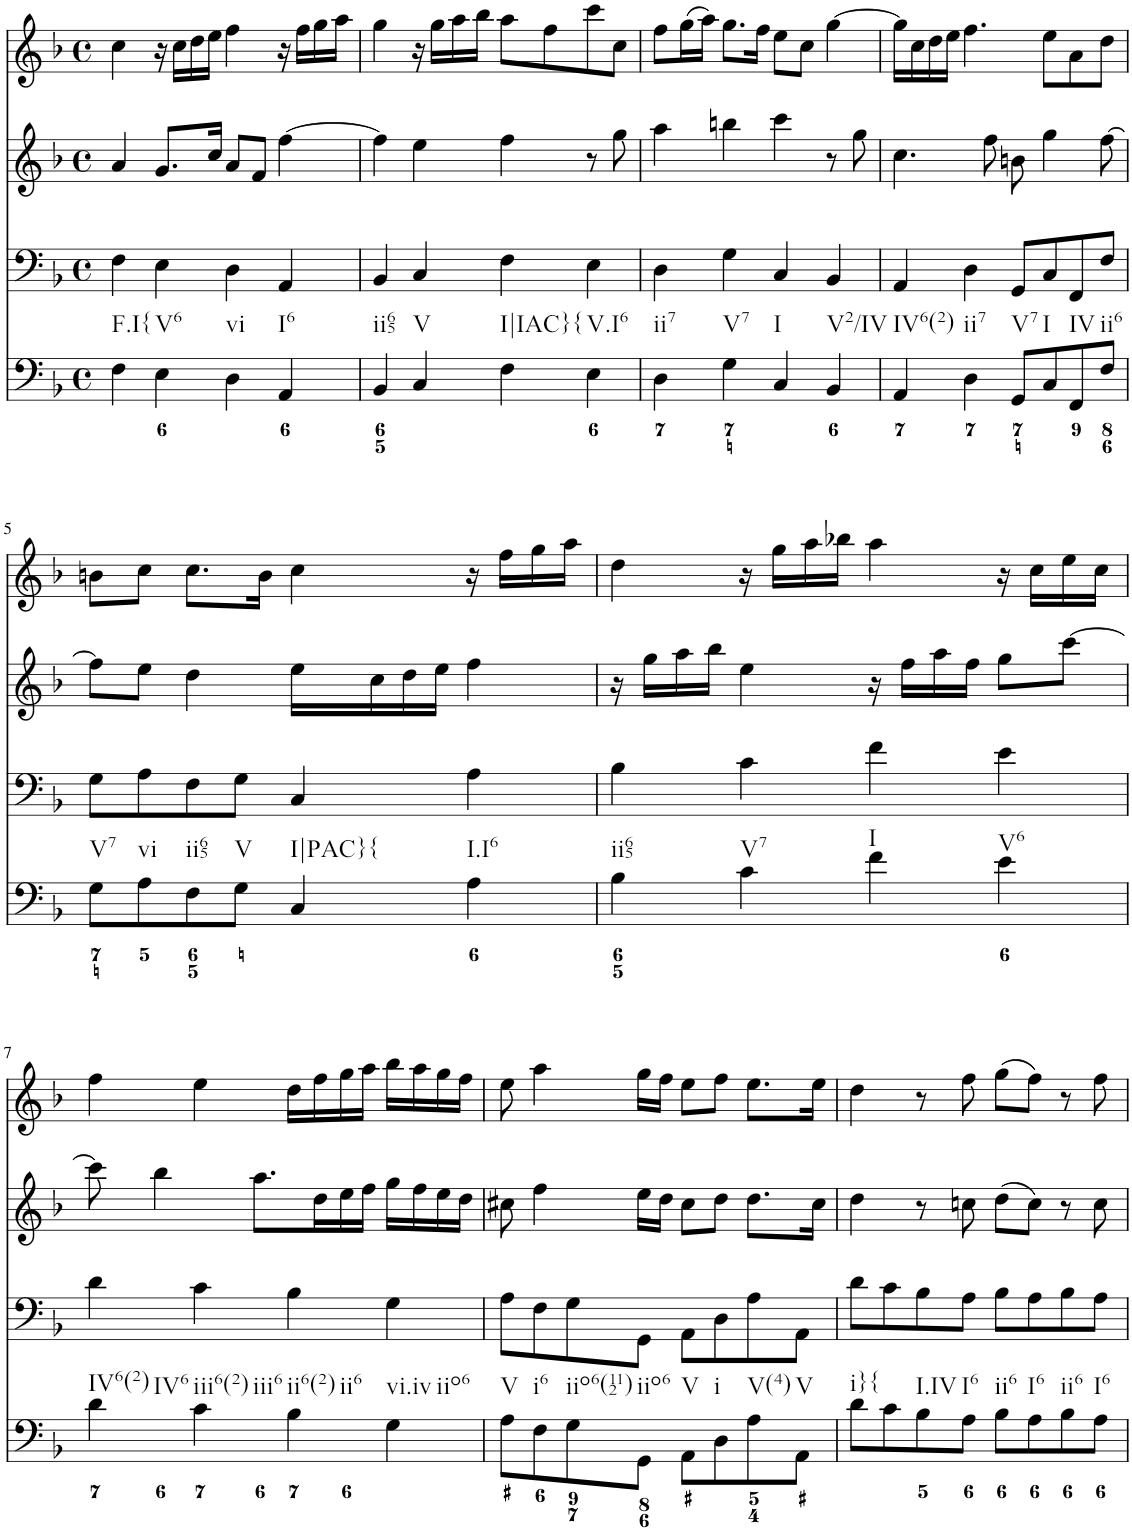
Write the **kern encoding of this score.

**kern	**kern	**kern	**kern
*part4	*part3	*part2	*part1
*staff4	*staff3	*staff2	*staff1
*I"Piano	*I"Piano	*I"Piano	*I"Piano
*I'Pno	*I'Pno	*I'Pno	*I'Pno
*clefF4	*clefF4	*clefG2	*clefG2
*k[b-]	*k[b-]	*k[b-]	*k[b-]
*F:	*F:	*F:	*F:
*M4/4	*M4/4	*M4/4	*M4/4
*met(c)	*met(c)	*met(c)	*met(c)
=1	=1	=1	=1
!LO:TX:b:t=F.I{	!	!	!
4F\	4F\	4a/	4cc\
!LO:TX:b:t=V6	!	!	!
4E\	4E\	8.g/L	16r
.	.	.	16cc\LL
.	.	.	16dd\
.	.	16cc/Jk	16ee\JJ
!LO:TX:b:t=vi	!	!	!
4D\	4D\	8a/L	4ff\
.	.	8f/J	.
!LO:TX:b:t=I6	!	!	!
4AA/	4AA/	[4ff\	16r
.	.	.	16ff\LL
.	.	.	16gg\
.	.	.	16aa\JJ
=2	=2	=2	=2
!LO:TX:b:t=ii65	!	!	!
4BB-/	4BB-/	4ff\]	4gg\
!LO:TX:b:t=V	!	!	!
4C/	4C/	4ee\	16r
.	.	.	16gg\LL
.	.	.	16aa\
.	.	.	16bb-\JJ
!LO:TX:b:t=I|IAC}{	!	!	!
4F\	4F\	4ff\	8aa\L
.	.	.	8ff\
!LO:TX:b:t=V.I6	!	!	!
4E\	4E\	8r	8ccc\
.	.	8gg\	8cc\J
=3	=3	=3	=3
!LO:TX:b:t=ii7	!	!	!
4D\	4D\	4aa\	8ff\L
.	.	.	(16gg\L
.	.	.	16aa\JJ)
!LO:TX:b:t=V7	!	!	!
4G\	4G\	4bbn\	8.gg\L
.	.	.	16ff\Jk
!LO:TX:b:t=I	!	!	!
4C/	4C/	4ccc\	8ee\L
.	.	.	8cc\J
!LO:TX:b:t=V2/IV	!	!	!
4BB-/	4BB-/	8r	[4gg\
.	.	8gg\	.
=4	=4	=4	=4
!LO:TX:b:t=IV6(2)	!	!	!
4AA/	4AA/	4.cc\	16gg\LL]
.	.	.	16cc\
.	.	.	16dd\
.	.	.	16ee\JJ
!LO:TX:b:t=ii7	!	!	!
4D\	4D\	.	4.ff\
.	.	8ff\	.
!LO:TX:b:t=V7	!	!	!
8GG/L	8GG/L	8bn\	.
!LO:TX:b:t=I	!	!	!
8C/	8C/	4gg\	8ee\L
!LO:TX:b:t=IV	!	!	!
8FF/	8FF/	.	8a\
!LO:TX:b:t=ii6	!	!	!
8F/J	8F/J	[8ff\	8dd\J
!!LO:LB:g=z
=5	=5	=5	=5
!LO:TX:b:t=V7	!	!	!
8G\L	8G\L	8ff\L]	8bn\L
!LO:TX:b:t=vi	!	!	!
8A\	8A\	8ee\J	8cc\J
!LO:TX:b:t=ii65	!	!	!
8F\	8F\	4dd\	8.cc\L
!LO:TX:b:t=V	!	!	!
8G\J	8G\J	.	.
.	.	.	16b\Jk
!LO:TX:b:t=I|PAC}	!	!	!
!LO:TX:b:t={	!	!	!
4C/	4C/	16ee\LL	4cc\
.	.	16cc\	.
.	.	16dd\	.
.	.	16ee\JJ	.
!LO:TX:b:t=I.I6	!	!	!
4A\	4A\	4ff\	16r
.	.	.	16ff\LL
.	.	.	16gg\
.	.	.	16aa\JJ
=6	=6	=6	=6
!LO:TX:b:t=ii65	!	!	!
4B-\	4B-\	16r	4dd\
.	.	16gg\LL	.
.	.	16aa\	.
.	.	16bb-\JJ	.
!LO:TX:b:t=V7	!	!	!
4c\	4c\	4ee\	16r
.	.	.	16gg\LL
.	.	.	16aa\
.	.	.	16bb-X\JJ
!LO:TX:b:t=I	!	!	!
4f\	4f\	16r	4aa\
.	.	16ff\LL	.
.	.	16aa\	.
.	.	16ff\JJ	.
!LO:TX:b:t=V6	!	!	!
4e\	4e\	8gg\L	16r
.	.	.	16cc\LL
.	.	[8ccc\J	16ee\
.	.	.	16cc\JJ
!!LO:LB:g=z
=7	=7	=7	=7
!LO:TX:b:t=IV6(2)	!	!	!
!LO:TX:b:t=IV6	!	!	!
4d\	4d\	8ccc\]	4ff\
.	.	4bb-\	.
!LO:TX:b:t=iii6(2)	!	!	!
!LO:TX:b:t=iii6	!	!	!
4c\	4c\	.	4ee\
.	.	8.aa\L	.
!LO:TX:b:t=ii6(2)	!	!	!
!LO:TX:b:t=ii6	!	!	!
4B-\	4B-\	.	16dd\LL
.	.	16dd\L	16ff\
.	.	16ee\	16gg\
.	.	16ff\JJ	16aa\JJ
!LO:TX:b:t=vi.iv	!	!	!
!LO:TX:b:t=iio6	!	!	!
4G\	4G\	16gg\LL	16bb-\LL
.	.	16ff\	16aa\
.	.	16ee\	16gg\
.	.	16dd\JJ	16ff\JJ
=8	=8	=8	=8
!LO:TX:b:t=V	!	!	!
8A\L	8A\L	8cc#X\	8ee\
!LO:TX:b:t=i6	!	!	!
8F\	8F\	4ff\	4aa\
!LO:TX:b:t=iio6(112)	!	!	!
8G\	8G\	.	.
!LO:TX:b:t=iio6	!	!	!
8GG\J	8GG\J	16ee\LL	16gg\LL
.	.	16dd\JJ	16ff\JJ
!LO:TX:b:t=V	!	!	!
8AA\L	8AA\L	8cc#\L	8ee\L
!LO:TX:b:t=i	!	!	!
8D\	8D\	8dd\J	8ff\J
!LO:TX:b:t=V(4)	!	!	!
8A\	8A\	8.dd\L	8.ee\L
!LO:TX:b:t=V	!	!	!
8AA\J	8AA\J	.	.
.	.	16cc#\Jk	16ee\Jk
=9	=9	=9	=9
!LO:TX:b:t=i}{	!	!	!
8d\L	8d\L	4dd\	4dd\
8c\	8c\	.	.
!LO:TX:b:t=I.IV	!	!	!
8B-\	8B-\	8r	8r
!LO:TX:b:t=I6	!	!	!
8A\J	8A\J	8ccn\	8ff\
!LO:TX:b:t=ii6	!	!	!
8B-\L	8B-\L	(8dd\L	(8gg\L
!LO:TX:b:t=I6	!	!	!
8A\	8A\	8cc\J)	8ff\J)
!LO:TX:b:t=ii6	!	!	!
8B-\	8B-\	8r	8r
!LO:TX:b:t=I6	!	!	!
8A\J	8A\J	8cc\	8ff\
=	=	=	=
*-	*-	*-	*-
